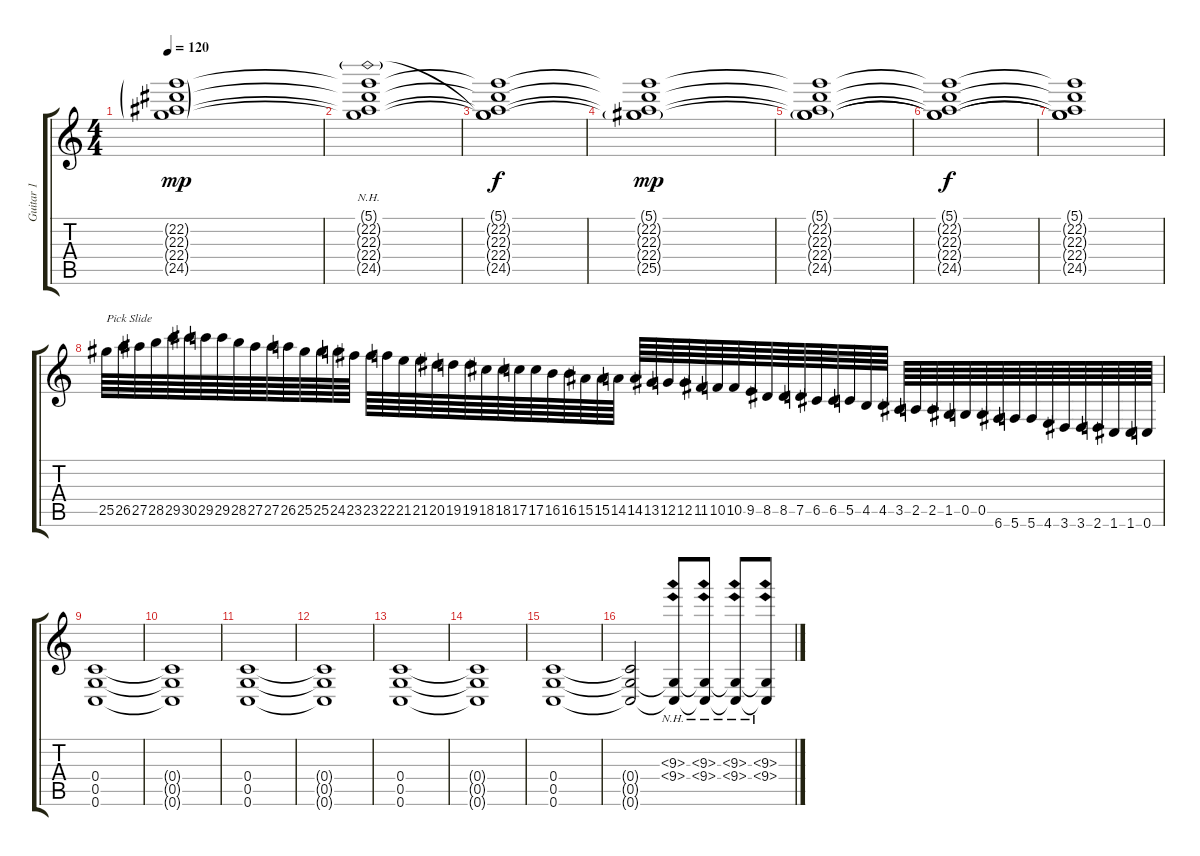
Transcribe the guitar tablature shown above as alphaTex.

\track ("Guitar 1" "Guitar 1") {instrument distortionguitar}
\staff {score tabs}
\tuning (D4 A3 F3 C3 G2 C2) {hide}
\ts (4 4)
\tempo 120
\clef g2
\ks c
(22.2{g} 22.3{g} 22.4{g} 24.5{g}).1{dy mp volume 4 instrument distortionguitar} |
(5.1{nh g} 22.2{t} 22.3{t} 22.4{t} 24.5{t}).1 |
(5.1{t} 22.2{t} 22.3{t} 22.4{t} 24.5{t}).1{dy f} |
(5.1{t} 22.2{t} 22.3{t} 22.4{t} 25.5{g}).1{dy mp} |
(5.1{t} 22.2{t} 22.3{t} 22.4{t} 24.5{g}).1 |
(5.1{t} 22.2{t} 22.3{t} 22.4{t} 24.5{t}).1{dy f} |
(5.1{t} 22.2{t} 22.3{t} 22.4{t} 24.5{t}).1 |
25.5.64{txt "Pick Slide" volume 16 instrument guitarfretnoise} 26.5.64 27.5.64 28.5.64 29.5.64 30.5.64 29.5.64 29.5.64 28.5.64 27.5.64 27.5.64 26.5.64 25.5.64 25.5.64 24.5.64 23.5.64 23.5.64 22.5.64 21.5.64 21.5.64 20.5.64 19.5.64 19.5.64 18.5.64 18.5.64 17.5.64 17.5.64 16.5.64 16.5.64 15.5.64 15.5.64 14.5.64 14.5.64 13.5.64 12.5.64 12.5.64 11.5.64 10.5.64 10.5.64 9.5.64 8.5.64 8.5.64 7.5.64 6.5.64 6.5.64 5.5.64 4.5.64 4.5.64 3.5.64 2.5.64 2.5.64 1.5.64 0.5.64 0.5.64 6.6.64 5.6.64 5.6.64 4.6.64 3.6.64 3.6.64 2.6.64 1.6.64 1.6.64 0.6.64 |
(0.4 0.5 0.6).1{volume 8 instrument distortionguitar} |
(0.4{t} 0.5{t} 0.6{t}).1 |
(0.4 0.5 0.6).1 |
(0.4{t} 0.5{t} 0.6{t}).1 |
(0.4 0.5 0.6).1 |
(0.4{t} 0.5{t} 0.6{t}).1 |
(0.4 0.5 0.6).1 |
(0.4{t} 0.5{t} 0.6{t}).2 (9.3{nh} 9.4{nh} 0.5{t} 0.6{t}).8 (9.3{nh} 9.4{nh} 0.5{t} 0.6{t}).8 (9.3{nh} 9.4{nh} 0.5{t} 0.6{t}).8 (9.3{nh} 9.4{nh} 0.5{t} 0.6{t}).8
